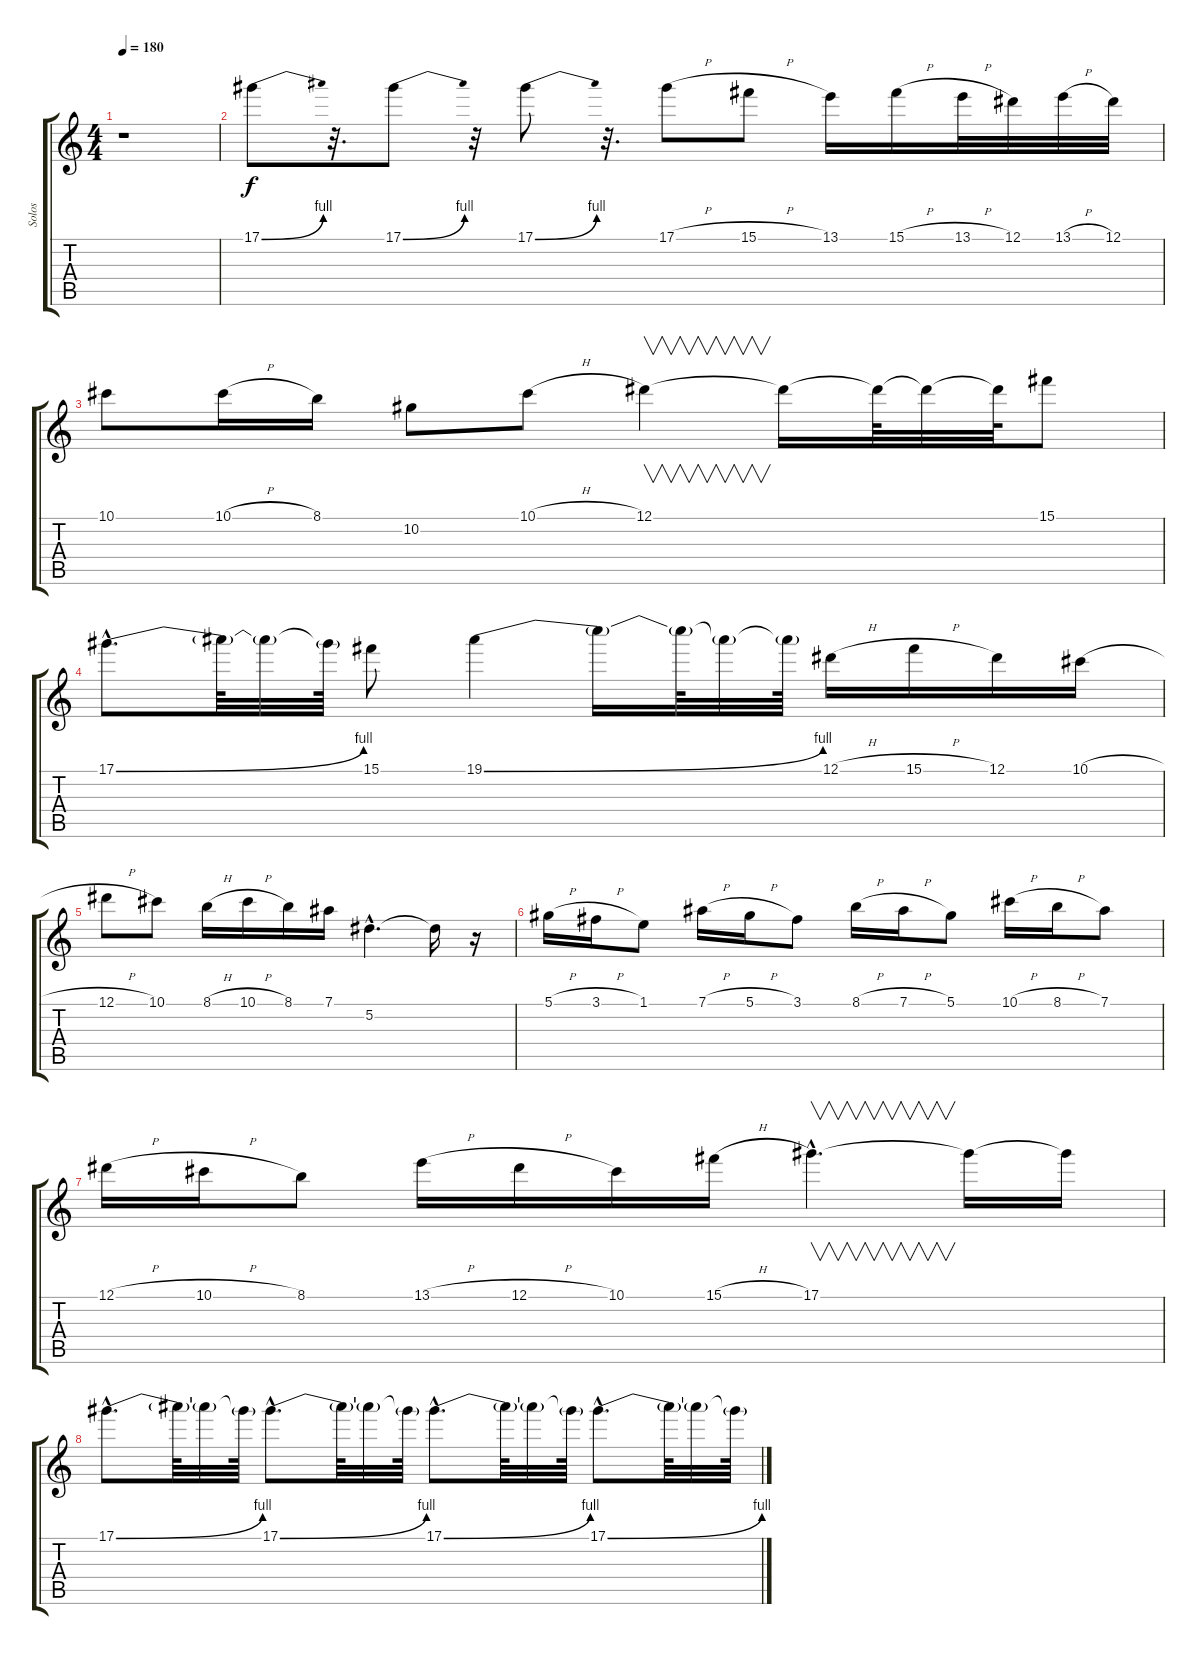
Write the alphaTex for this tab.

\track ("Solos" "Solos") {instrument distortionguitar}
\staff {score tabs}
\tuning (Eb4 Bb3 Gb3 Db3 Ab2 Eb2) {hide}
\ts (4 4)
\tempo 180
\clef g2
\ks c
r.1{dy f} |
17.1{be (bend 0 0 60 4)}.8 r.32{d} 17.1{be (bend 0 0 60 4)}.8 r.32 17.1{be (bend 0 0 60 4)}.8 r.32{d} 17.1{h}.8 15.1{h}.8 13.1.16 15.1{h}.16 13.1{h}.32 12.1.32 13.1{h}.32 12.1.32 |
10.1.8 10.1{h}.16 8.1.16 10.2.8 10.1{h}.8 12.1.4{v} 12.1{t}.16 12.1{t}.64 12.1{t}.32 12.1{t}.64 15.1.8 |
17.1{be (bend 0 0 60 4) hac}.8{d} 17.1{t}.64 17.1{t}.32 17.1{t}.64 15.1.8 19.1{be (bend 0 0 60 4)}.4 19.1{t}.16 19.1{t}.64 19.1{t}.32 19.1{t}.64 12.1{h}.16 15.1{h}.16 12.1.16 10.1{h}.16 |
12.1{h}.8 10.1.8 8.1{h}.16 10.1{h}.16 8.1.16 7.1.16 5.2{hac}.4{d} 5.2{t}.16 r.16 |
5.1{h}.16 3.1{h}.16 1.1.8 7.1{h}.16 5.1{h}.16 3.1.8 8.1{h}.16 7.1{h}.16 5.1.8 10.1{h}.16 8.1{h}.16 7.1.8 |
12.1{h}.16 10.1{h}.16 8.1.8 13.1{h}.16 12.1{h}.16 10.1.16 15.1{h}.16 17.1{hac}.4{v d} 17.1{t}.16 17.1{t}.16 |
17.1{be (bend 0 0 60 4) hac}.8{d} 17.1{t}.64 17.1{t}.32 17.1{t}.64 17.1{be (bend 0 0 60 4) hac}.8{d} 17.1{t}.64 17.1{t}.32 17.1{t}.64 17.1{be (bend 0 0 60 4) hac}.8{d} 17.1{t}.64 17.1{t}.32 17.1{t}.64 17.1{be (bend 0 0 60 4) hac}.8{d} 17.1{t}.64 17.1{t}.32 17.1{t}.64
